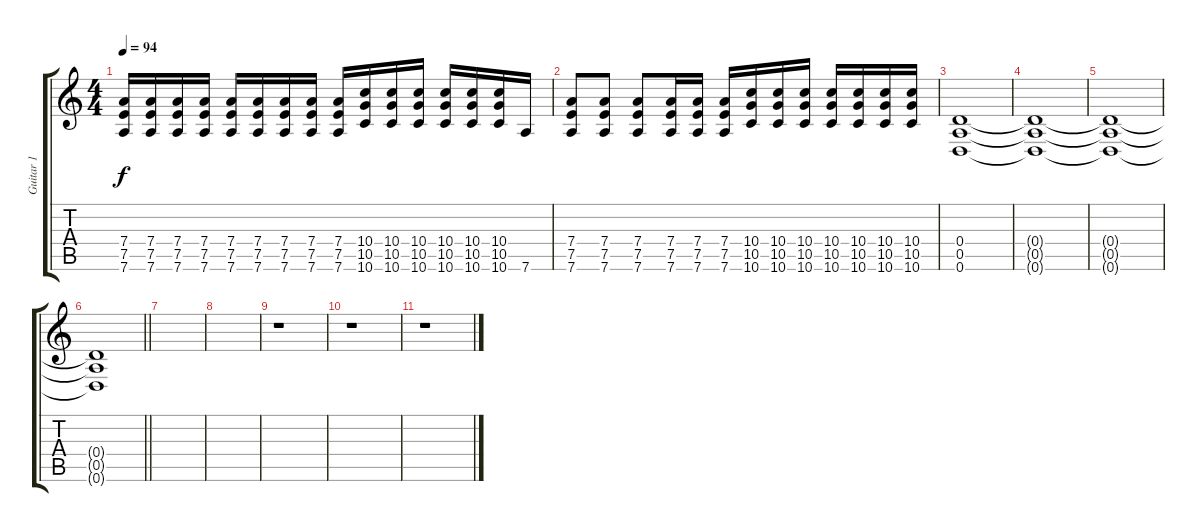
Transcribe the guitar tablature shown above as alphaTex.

\track ("Guitar 1" "Guitar 1") {instrument distortionguitar}
\staff {score tabs}
\tuning (E4 B3 G3 D3 A2 D2) {hide}
\ts (4 4)
\tempo 94
\clef g2
\ks c
(7.4 7.5 7.6).16{dy f} (7.4 7.5 7.6).16 (7.4 7.5 7.6).16 (7.4 7.5 7.6).16 (7.4 7.5 7.6).16 (7.4 7.5 7.6).16 (7.4 7.5 7.6).16 (7.4 7.5 7.6).16 (7.4 7.5 7.6).16 (10.4 10.5 10.6).16 (10.4 10.5 10.6).16 (10.4 10.5 10.6).16 (10.4 10.5 10.6).16 (10.4 10.5 10.6).16 (10.4 10.5 10.6).16 7.6.16 |
(7.4 7.5 7.6).8 (7.4 7.5 7.6).8 (7.4 7.5 7.6).8 (7.4 7.5 7.6).16 (7.4 7.5 7.6).16 (7.4 7.5 7.6).16 (10.4 10.5 10.6).16 (10.4 10.5 10.6).16 (10.4 10.5 10.6).16 (10.4 10.5 10.6).16 (10.4 10.5 10.6).16 (10.4 10.5 10.6).16 (10.4 10.5 10.6).16 |
(0.4 0.5 0.6).1 |
(0.4{t} 0.5{t} 0.6{t}).1 |
(0.4{t} 0.5{t} 0.6{t}).1{volume 0} |
\barLineRight lightlight
(0.4{t} 0.5{t} 0.6{t}).1 |
|
|
r.1 |
r.1 |
r.1
